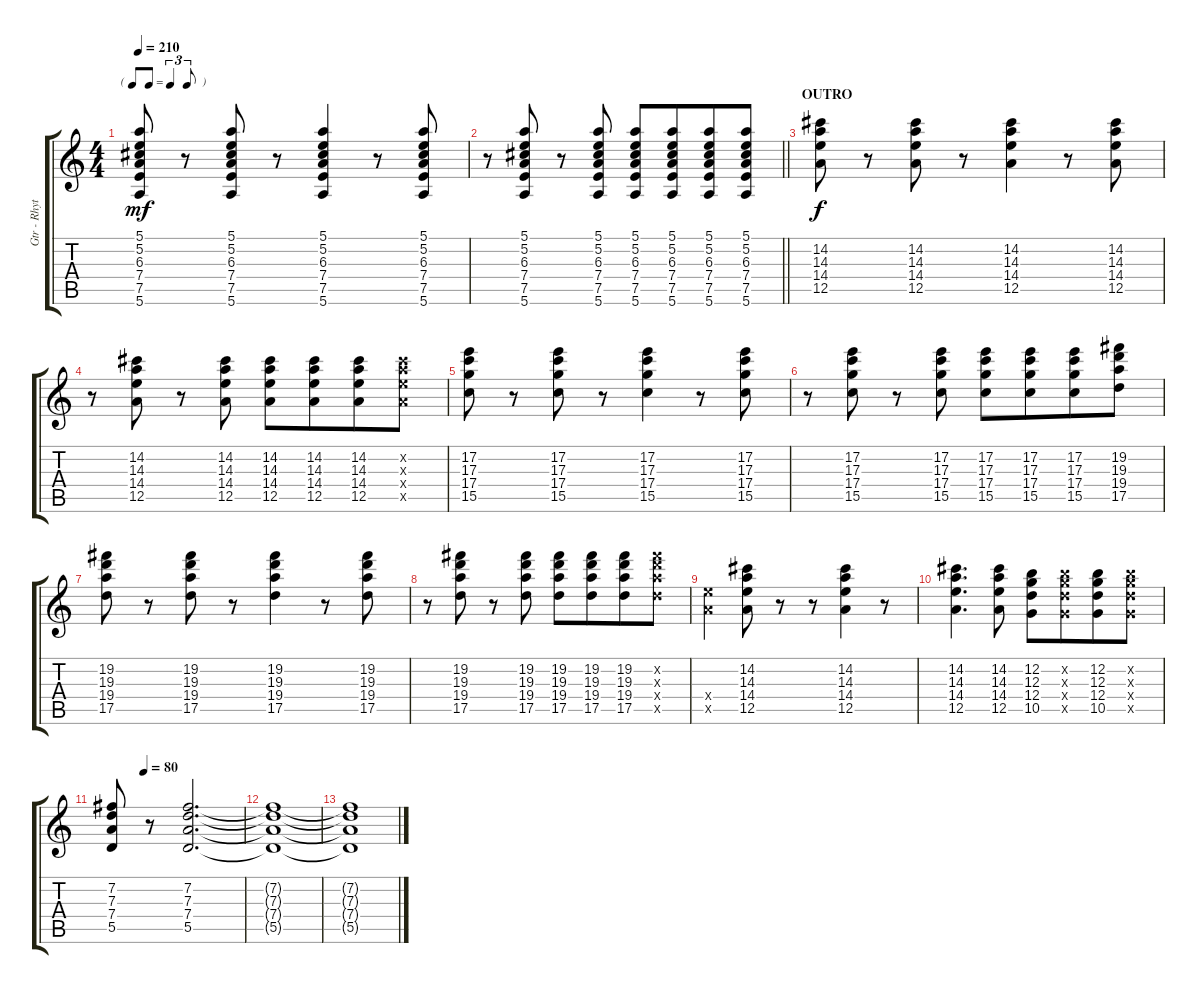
\track ("Gtr - Rhythm 2" "Gtr - Rhyt") {instrument overdrivenguitar}
\staff {score tabs}
\tuning (E4 B3 G3 D3 A2 E2) {hide}
\ts (4 4)
\tf triplet8th
\tempo 210
\clef g2
\ks c
(5.1 5.2 6.3 7.4 7.5 5.6).8{dy mf} r.8 (5.1 5.2 6.3 7.4 7.5 5.6).8 r.8 (5.1 5.2 6.3 7.4 7.5 5.6).4 r.8 (5.1 5.2 6.3 7.4 7.5 5.6).8 |
\barLineRight lightlight
r.8 (5.1 5.2 6.3 7.4 7.5 5.6).8 r.8 (5.1 5.2 6.3 7.4 7.5 5.6).8 (5.1 5.2 6.3 7.4 7.5 5.6).8 (5.1 5.2 6.3 7.4 7.5 5.6).8{beam merge} (5.1 5.2 6.3 7.4 7.5 5.6).8 (5.1 5.2 6.3 7.4 7.5 5.6).8 |
\section ("" "OUTRO")
(14.2 14.3 14.4 12.5).8{dy f} r.8 (14.2 14.3 14.4 12.5).8 r.8 (14.2 14.3 14.4 12.5).4 r.8 (14.2 14.3 14.4 12.5).8 |
r.8 (14.2 14.3 14.4 12.5).8 r.8 (14.2 14.3 14.4 12.5).8 (14.2 14.3 14.4 12.5).8 (14.2 14.3 14.4 12.5).8{beam merge} (14.2 14.3 14.4 12.5).8 (14.2{x} 14.3{x} 14.4{x} 12.5{x}).8 |
(17.2 17.3 17.4 15.5).8 r.8 (17.2 17.3 17.4 15.5).8 r.8 (17.2 17.3 17.4 15.5).4 r.8 (17.2 17.3 17.4 15.5).8 |
r.8 (17.2 17.3 17.4 15.5).8 r.8 (17.2 17.3 17.4 15.5).8 (17.2 17.3 17.4 15.5).8 (17.2 17.3 17.4 15.5).8{beam merge} (17.2 17.3 17.4 15.5).8 (19.2 19.3 19.4 17.5).8 |
(19.2 19.3 19.4 17.5).8 r.8 (19.2 19.3 19.4 17.5).8 r.8 (19.2 19.3 19.4 17.5).4 r.8 (19.2 19.3 19.4 17.5).8 |
r.8 (19.2 19.3 19.4 17.5).8 r.8 (19.2 19.3 19.4 17.5).8 (19.2 19.3 19.4 17.5).8 (19.2 19.3 19.4 17.5).8{beam merge} (19.2 19.3 19.4 17.5).8 (19.2{x} 19.3{x} 19.4{x} 17.5{x}).8 |
(14.4{x} 12.5{x}).4 (14.2 14.3 14.4 12.5).8 r.8 r.8 (14.2 14.3 14.4 12.5).4 r.8 |
(14.2 14.3 14.4 12.5).4{d} (14.2 14.3 14.4 12.5).8 (12.2 12.3 12.4 10.5).8 (12.2{x} 12.3{x} 12.4{x} 10.5{x}).8{beam merge} (12.2 12.3 12.4 10.5).8 (12.2{x} 12.3{x} 12.4{x} 10.5{x}).8 |
\tempo (80 0.25)
(7.2 7.3 7.4 5.5).8 r.8 (7.2 7.3 7.4 5.5).2{d} |
(7.2{t} 7.3{t} 7.4{t} 5.5{t}).1 |
(7.2{t} 7.3{t} 7.4{t} 5.5{t}).1
